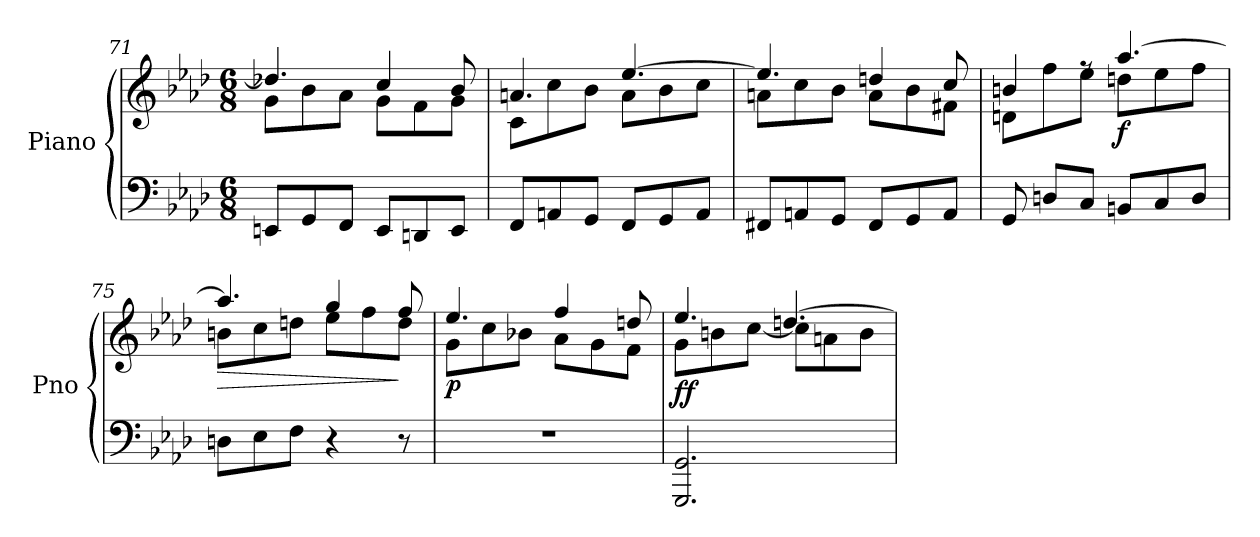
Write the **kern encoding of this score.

**kern	**kern	**dynam
*part1	*part1	*part1
*staff2	*staff1	*staff1/2
*I"Piano	*	*
*I'Pno	*	*
*clefF4	*clefG2	*
*k[b-e-a-d-]	*k[b-e-a-d-]	*
*M6/8	*M6/8	*
=71	=71	=71
*	*^	*
8EEn/L	4.dd-X/]	8g\L	.
8GG/	.	8b-\	.
8FF/J	.	8a-\J	.
8EE/L	4cc/	8g\L	.
8DDn/	.	8f\	.
8EE/J	8b-/	8g\J	.
!!LO:LB:g=z	!!
=72	=72	=72	=72
8FF/L	4.an/	8c\L	.
8AAn/	.	8cc\	.
8GG/J	.	8b-\J	.
8FF/L	[4.ee-/	8a\L	.
8GG/	.	8b-\	.
8AA/J	.	8cc\J	.
=73	=73	=73	=73
8FF#X/L	4.ee-/]	8an\L	.
8AAn/	.	8cc\	.
8GG/J	.	8b-\J	.
8FF#/L	4ddn/	8a\L	.
8GG/	.	8b-\	.
8AA/J	8cc/	8f#X\J	.
=74	=74	=74	=74
8GG/	4bn/	8dn\L	.
8Dn/L	.	8ff\	.
8C/J	8rff	8ee-\J	.
!	!	!	!LO:DY:b
8BBn/L	[4.aa-/	8ddn\L	f
8C/	.	8ee-\	.
8D/J	.	8ff\J	.
=75	=75	=75	=75
!	!	!	!LO:HP:b
8Dn\L	4.aa-/]	8bn\L	>
8E-\	.	8cc\	.
8F\J	.	8ddn\J	.
4r	4gg/	8ee-\L	.
.	.	8ff\	.
8r	8ff/	8dd\J	]
=76	=76	=76	=76
!	!	!	!LO:DY:b
2.r	4.ee-/	8g\L	p
.	.	8cc\	.
.	.	8b-X\J	.
.	4ff/	8a-\L	.
.	.	8g\	.
.	8ddn/	8f\J	.
!!LO:LB:g=z	!!
=77	=77	=77	=77
!	!	!	!LO:DY:b
2.GGG/ 2.GG/	4.ee-/	8g\L	ff
.	.	8bn\	.
.	.	[8cc\J	.
.	[4.ddn/	8cc\L]	.
.	.	8an\	.
.	.	8b\J	.
*	*v	*v	*
=	=	=
*-	*-	*-
